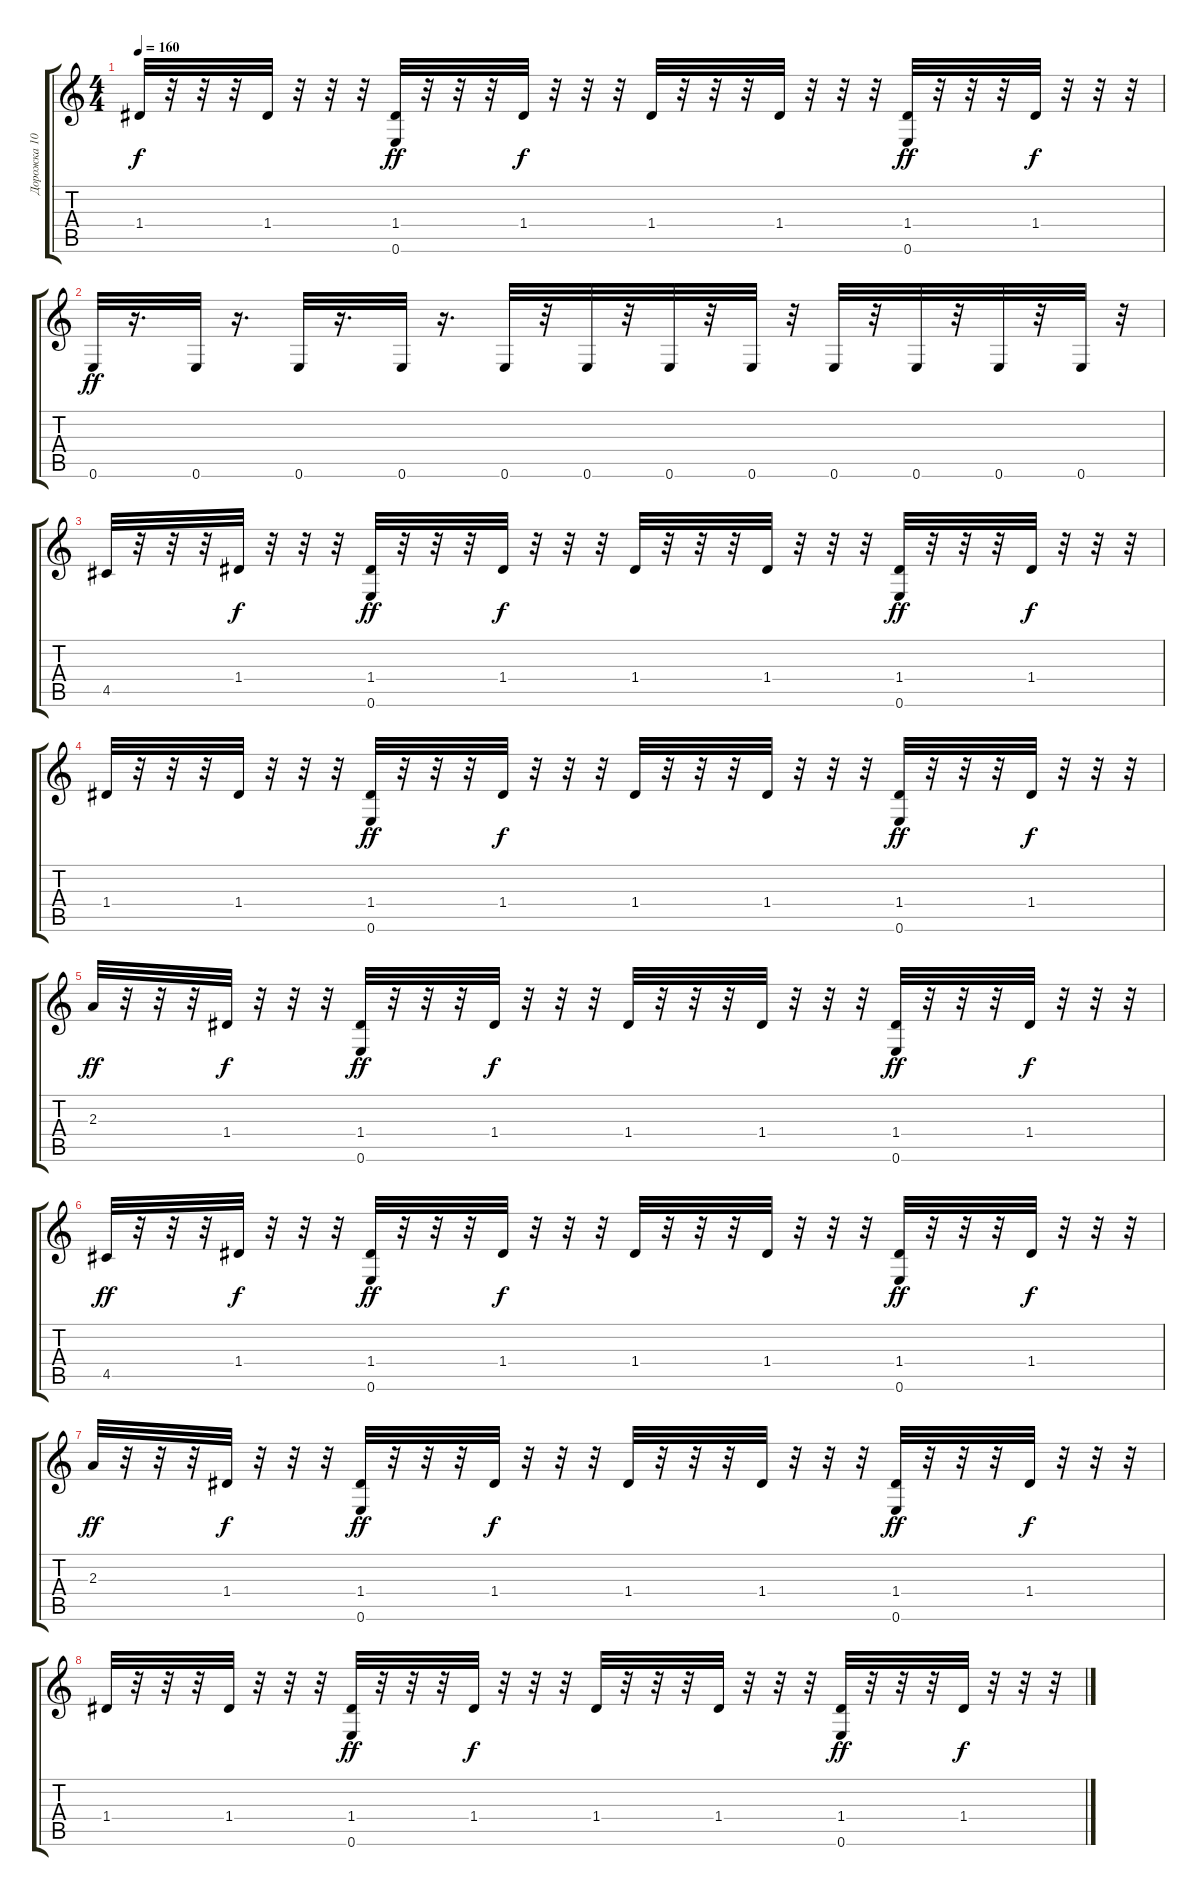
\track ("Дорожка 10" "Дорожка 10") {instrument acousticguitarnylon}
\staff {score tabs}
\tuning (E4 B3 G3 D3 A2 E2) {hide}
\ts (4 4)
\tempo 160
\clef g2
\ks c
1.4.32{dy f} r.32 r.32 r.32 1.4.32 r.32 r.32 r.32 (1.4 0.6).32{dy ff} r.32 r.32 r.32 1.4.32{dy f} r.32 r.32 r.32 1.4.32 r.32 r.32 r.32 1.4.32 r.32 r.32 r.32 (1.4 0.6).32{dy ff} r.32 r.32 r.32 1.4.32{dy f} r.32 r.32 r.32 |
0.6.32{dy ff} r.16{d} 0.6.32 r.16{d} 0.6.32 r.16{d} 0.6.32 r.16{d} 0.6.32 r.32 0.6.32 r.32 0.6.32 r.32 0.6.32 r.32 0.6.32 r.32 0.6.32 r.32 0.6.32 r.32 0.6.32 r.32 |
4.5.32 r.32 r.32 r.32 1.4.32{dy f} r.32 r.32 r.32 (1.4 0.6).32{dy ff} r.32 r.32 r.32 1.4.32{dy f} r.32 r.32 r.32 1.4.32 r.32 r.32 r.32 1.4.32 r.32 r.32 r.32 (1.4 0.6).32{dy ff} r.32 r.32 r.32 1.4.32{dy f} r.32 r.32 r.32 |
1.4.32 r.32 r.32 r.32 1.4.32 r.32 r.32 r.32 (1.4 0.6).32{dy ff} r.32 r.32 r.32 1.4.32{dy f} r.32 r.32 r.32 1.4.32 r.32 r.32 r.32 1.4.32 r.32 r.32 r.32 (1.4 0.6).32{dy ff} r.32 r.32 r.32 1.4.32{dy f} r.32 r.32 r.32 |
2.3.32{dy ff} r.32 r.32 r.32 1.4.32{dy f} r.32 r.32 r.32 (1.4 0.6).32{dy ff} r.32 r.32 r.32 1.4.32{dy f} r.32 r.32 r.32 1.4.32 r.32 r.32 r.32 1.4.32 r.32 r.32 r.32 (1.4 0.6).32{dy ff} r.32 r.32 r.32 1.4.32{dy f} r.32 r.32 r.32 |
4.5.32{dy ff} r.32 r.32 r.32 1.4.32{dy f} r.32 r.32 r.32 (1.4 0.6).32{dy ff} r.32 r.32 r.32 1.4.32{dy f} r.32 r.32 r.32 1.4.32 r.32 r.32 r.32 1.4.32 r.32 r.32 r.32 (1.4 0.6).32{dy ff} r.32 r.32 r.32 1.4.32{dy f} r.32 r.32 r.32 |
2.3.32{dy ff} r.32 r.32 r.32 1.4.32{dy f} r.32 r.32 r.32 (1.4 0.6).32{dy ff} r.32 r.32 r.32 1.4.32{dy f} r.32 r.32 r.32 1.4.32 r.32 r.32 r.32 1.4.32 r.32 r.32 r.32 (1.4 0.6).32{dy ff} r.32 r.32 r.32 1.4.32{dy f} r.32 r.32 r.32 |
1.4.32 r.32 r.32 r.32 1.4.32 r.32 r.32 r.32 (1.4 0.6).32{dy ff} r.32 r.32 r.32 1.4.32{dy f} r.32 r.32 r.32 1.4.32 r.32 r.32 r.32 1.4.32 r.32 r.32 r.32 (1.4 0.6).32{dy ff} r.32 r.32 r.32 1.4.32{dy f} r.32 r.32 r.32
